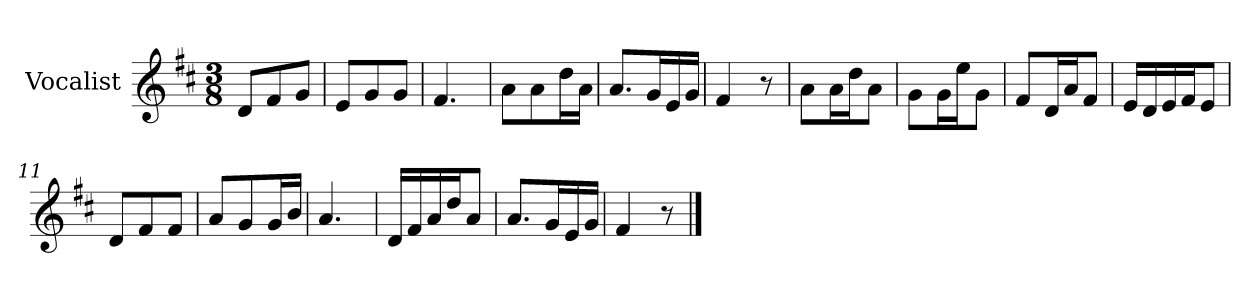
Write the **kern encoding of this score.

**kern
*part1
*staff1
*I"Vocalist
*k[f#c#]
*D:
*M3/8
=1
8dL
8f#
8gJ
=2
8eL
8g
8gJ
=3
4.f#
=4
8aL
8a
16ddL
16aJJ
=5
8.aL
16gL
16e
16gJJ
=6
4f#
8r
=7
8aL
16aL
16ddJ
8aJ
=8
8gL
16gL
16eeJ
8gJ
=9
8f#L
16dL
16aJ
8f#J
=10
16eLL
16d
16e
16f#J
8eJ
=11
8dL
8f#
8f#J
=12
8aL
8g
16gL
16bJJ
=13
4.a
=14
16dLL
16f#
16a
16ddJ
8aJ
=15
8.aL
16gL
16e
16gJJ
=16
4f#
8r
==
*-
